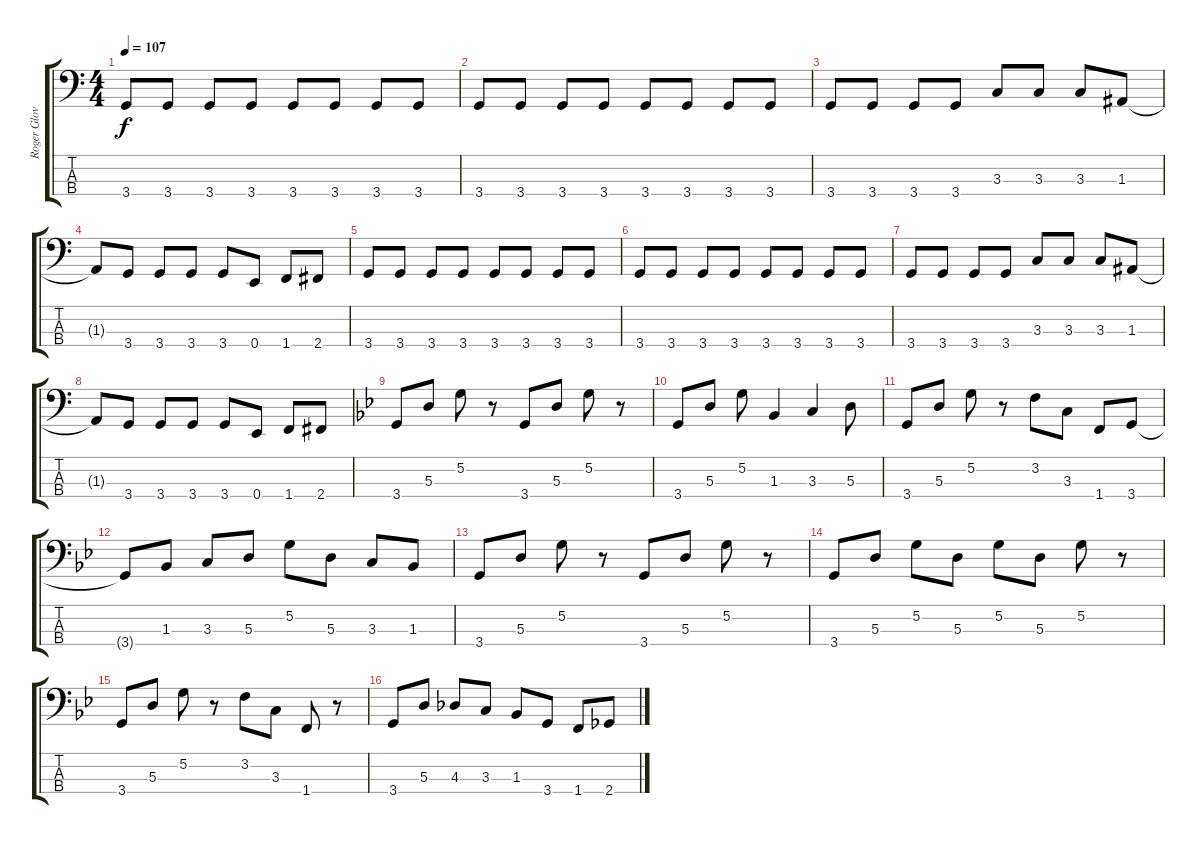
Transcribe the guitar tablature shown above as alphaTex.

\track ("Roger Glover" "Roger Glov") {instrument electricbasspick}
\staff {score tabs}
\tuning (G2 D2 A1 E1) {hide}
\ts (4 4)
\tempo 107
\clef f4
\ks c
3.4.8{dy f} 3.4.8 3.4.8 3.4.8 3.4.8 3.4.8 3.4.8 3.4.8 |
3.4.8 3.4.8 3.4.8 3.4.8 3.4.8 3.4.8 3.4.8 3.4.8 |
3.4.8 3.4.8 3.4.8 3.4.8 3.3.8 3.3.8 3.3.8 1.3.8 |
1.3{t}.8 3.4.8 3.4.8 3.4.8 3.4.8 0.4.8 1.4.8 2.4.8 |
3.4.8 3.4.8 3.4.8 3.4.8 3.4.8 3.4.8 3.4.8 3.4.8 |
3.4.8 3.4.8 3.4.8 3.4.8 3.4.8 3.4.8 3.4.8 3.4.8 |
3.4.8 3.4.8 3.4.8 3.4.8 3.3.8 3.3.8 3.3.8 1.3.8 |
1.3{t}.8 3.4.8 3.4.8 3.4.8 3.4.8 0.4.8 1.4.8 2.4.8 |
\ks bb
3.4.8 5.3.8 5.2.8 r.8 3.4.8 5.3.8 5.2.8 r.8 |
3.4.8 5.3.8 5.2.8 1.3.4 3.3.4 5.3.8 |
3.4.8 5.3.8 5.2.8 r.8 3.2.8 3.3.8 1.4.8 3.4.8 |
3.4{t}.8 1.3.8 3.3.8 5.3.8 5.2.8 5.3.8 3.3.8 1.3.8 |
3.4.8 5.3.8 5.2.8 r.8 3.4.8 5.3.8 5.2.8 r.8 |
3.4.8 5.3.8 5.2.8 5.3.8 5.2.8 5.3.8 5.2.8 r.8 |
3.4.8 5.3.8 5.2.8 r.8 3.2.8 3.3.8 1.4.8 r.8 |
3.4.8 5.3.8 4.3.8 3.3.8 1.3.8 3.4.8 1.4.8 2.4.8
